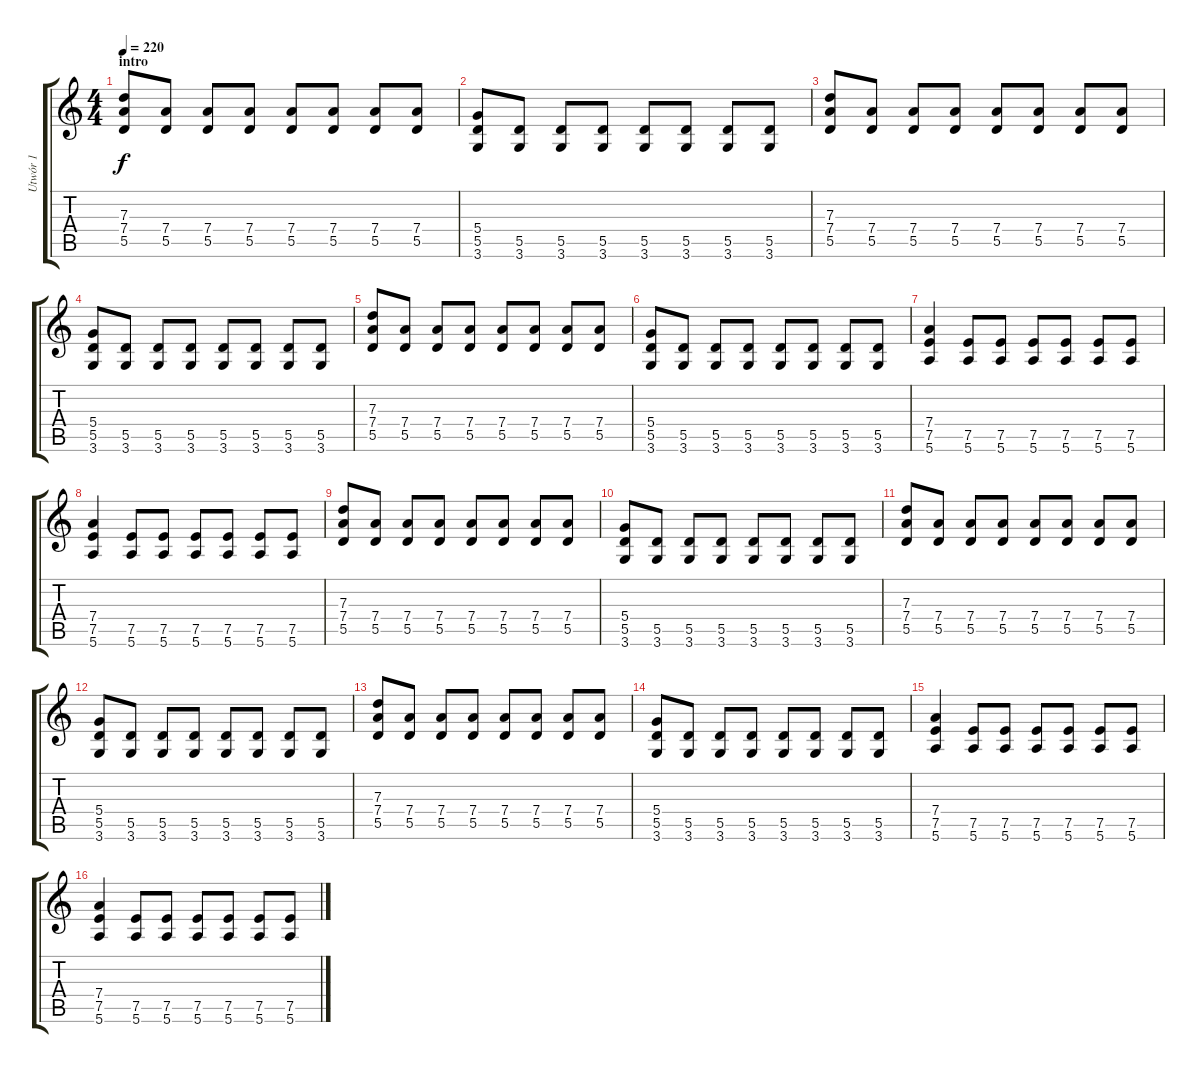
\track ("Utwór 1" "Utwór 1") {instrument distortionguitar}
\staff {score tabs}
\tuning (E4 B3 G3 D3 A2 E2) {hide}
\ts (4 4)
\section ("" "intro")
\tempo 220
\clef g2
\ks c
(7.3 7.4 5.5).8{dy f} (7.4 5.5).8 (7.4 5.5).8 (7.4 5.5).8 (7.4 5.5).8 (7.4 5.5).8 (7.4 5.5).8 (7.4 5.5).8 |
(5.4 5.5 3.6).8 (5.5 3.6).8 (5.5 3.6).8 (5.5 3.6).8 (5.5 3.6).8 (5.5 3.6).8 (5.5 3.6).8 (5.5 3.6).8 |
(7.3 7.4 5.5).8 (7.4 5.5).8 (7.4 5.5).8 (7.4 5.5).8 (7.4 5.5).8 (7.4 5.5).8 (7.4 5.5).8 (7.4 5.5).8 |
(5.4 5.5 3.6).8 (5.5 3.6).8 (5.5 3.6).8 (5.5 3.6).8 (5.5 3.6).8 (5.5 3.6).8 (5.5 3.6).8 (5.5 3.6).8 |
(7.3 7.4 5.5).8 (7.4 5.5).8 (7.4 5.5).8 (7.4 5.5).8 (7.4 5.5).8 (7.4 5.5).8 (7.4 5.5).8 (7.4 5.5).8 |
(5.4 5.5 3.6).8 (5.5 3.6).8 (5.5 3.6).8 (5.5 3.6).8 (5.5 3.6).8 (5.5 3.6).8 (5.5 3.6).8 (5.5 3.6).8 |
(7.4 7.5 5.6).4 (7.5 5.6).8 (7.5 5.6).8 (7.5 5.6).8 (7.5 5.6).8 (7.5 5.6).8 (7.5 5.6).8 |
(7.4 7.5 5.6).4 (7.5 5.6).8 (7.5 5.6).8 (7.5 5.6).8 (7.5 5.6).8 (7.5 5.6).8 (7.5 5.6).8 |
(7.3 7.4 5.5).8 (7.4 5.5).8 (7.4 5.5).8 (7.4 5.5).8 (7.4 5.5).8 (7.4 5.5).8 (7.4 5.5).8 (7.4 5.5).8 |
(5.4 5.5 3.6).8 (5.5 3.6).8 (5.5 3.6).8 (5.5 3.6).8 (5.5 3.6).8 (5.5 3.6).8 (5.5 3.6).8 (5.5 3.6).8 |
(7.3 7.4 5.5).8 (7.4 5.5).8 (7.4 5.5).8 (7.4 5.5).8 (7.4 5.5).8 (7.4 5.5).8 (7.4 5.5).8 (7.4 5.5).8 |
(5.4 5.5 3.6).8 (5.5 3.6).8 (5.5 3.6).8 (5.5 3.6).8 (5.5 3.6).8 (5.5 3.6).8 (5.5 3.6).8 (5.5 3.6).8 |
(7.3 7.4 5.5).8 (7.4 5.5).8 (7.4 5.5).8 (7.4 5.5).8 (7.4 5.5).8 (7.4 5.5).8 (7.4 5.5).8 (7.4 5.5).8 |
(5.4 5.5 3.6).8 (5.5 3.6).8 (5.5 3.6).8 (5.5 3.6).8 (5.5 3.6).8 (5.5 3.6).8 (5.5 3.6).8 (5.5 3.6).8 |
(7.4 7.5 5.6).4 (7.5 5.6).8 (7.5 5.6).8 (7.5 5.6).8 (7.5 5.6).8 (7.5 5.6).8 (7.5 5.6).8 |
(7.4 7.5 5.6).4 (7.5 5.6).8 (7.5 5.6).8 (7.5 5.6).8 (7.5 5.6).8 (7.5 5.6).8 (7.5 5.6).8
